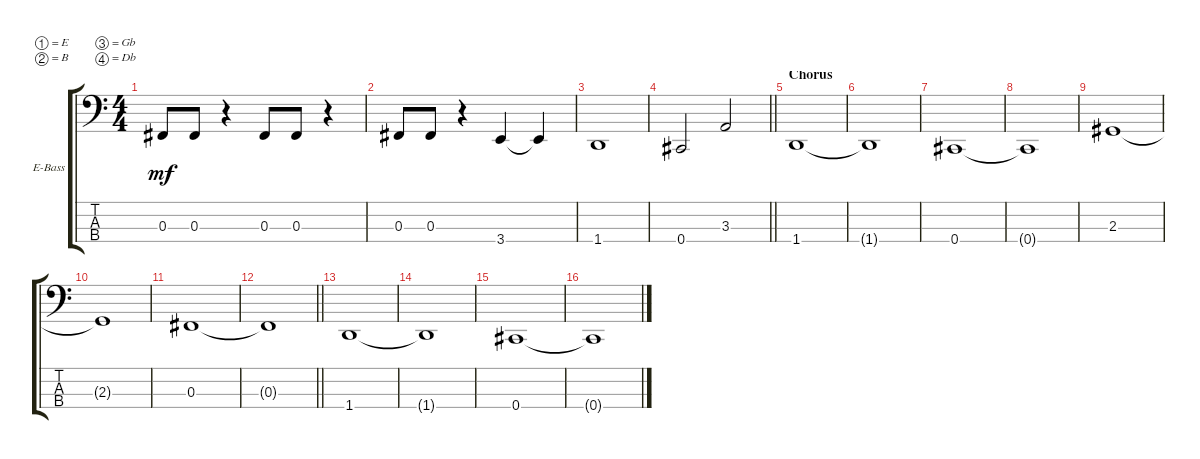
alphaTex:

\bracketExtendMode groupsimilarinstruments
\firstSystemTrackNameOrientation horizontal
\otherSystemsTrackNameOrientation horizontal
\track ("Electric Bass" "E-Bass") {instrument electricbasspick}
\staff {score tabs}
\tuning (E2 B1 Gb1 Db1)
\ts (4 4)
\tempo (184 hide)
\clef f4
\ks c
0.3.8{dy mf} 0.3.8 r.4 0.3.8 0.3.8 r.4 |
0.3.8 0.3.8 r.4 3.4.4 3.4{t}.4 |
1.4.1 |
\tempo (184 "Moderately Slow Rock" 1 hide)
\barLineRight lightlight
0.4.2 3.3.2 |
\section ("" "Chorus")
\tempo (184 "Moderate Rock" hide)
1.4.1 |
1.4{t}.1 |
0.4.1 |
0.4{t}.1 |
2.3.1 |
2.3{t}.1 |
0.3.1 |
\barLineRight lightlight
0.3{t}.1 |
1.4.1 |
1.4{t}.1 |
0.4.1 |
0.4{t}.1
